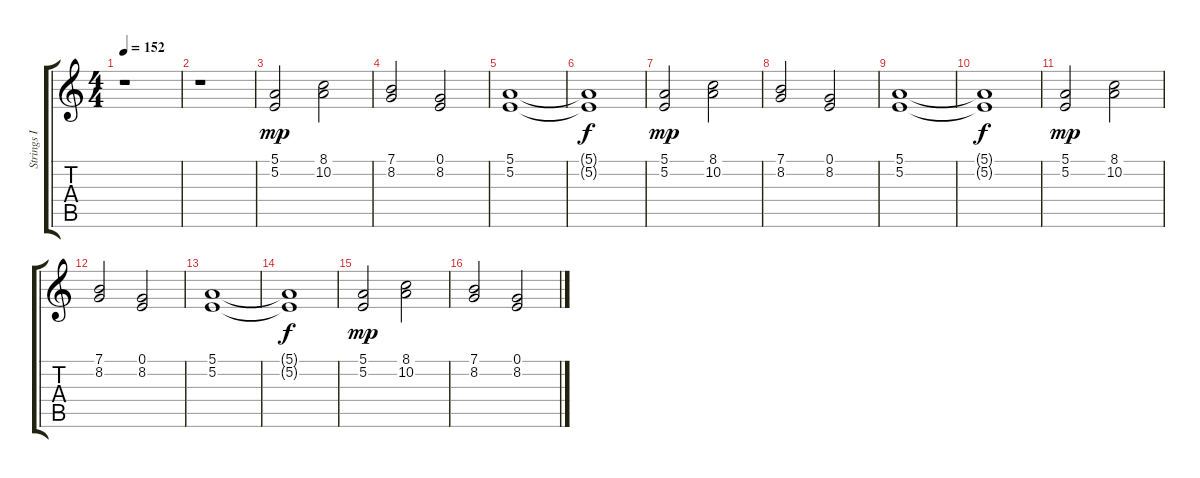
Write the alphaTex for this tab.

\track ("Strings I" "Strings I") {instrument stringensemble1}
\staff {score tabs}
\tuning (E4 B3 G3 D3 A2 E2) {hide}
\ts (4 4)
\tempo 152
\clef g2
\ks c
r.1{dy mp} |
r.1 |
(5.1 5.2).2{instrument stringensemble1} (8.1 10.2).2 |
(7.1 8.2).2 (0.1 8.2).2 |
(5.1 5.2).1 |
(5.1{t} 5.2{t}).1{dy f} |
(5.1 5.2).2{dy mp} (8.1 10.2).2 |
(7.1 8.2).2 (0.1 8.2).2 |
(5.1 5.2).1 |
(5.1{t} 5.2{t}).1{dy f} |
(5.1 5.2).2{dy mp} (8.1 10.2).2 |
(7.1 8.2).2 (0.1 8.2).2 |
(5.1 5.2).1 |
(5.1{t} 5.2{t}).1{dy f} |
(5.1 5.2).2{dy mp} (8.1 10.2).2 |
(7.1 8.2).2 (0.1 8.2).2
